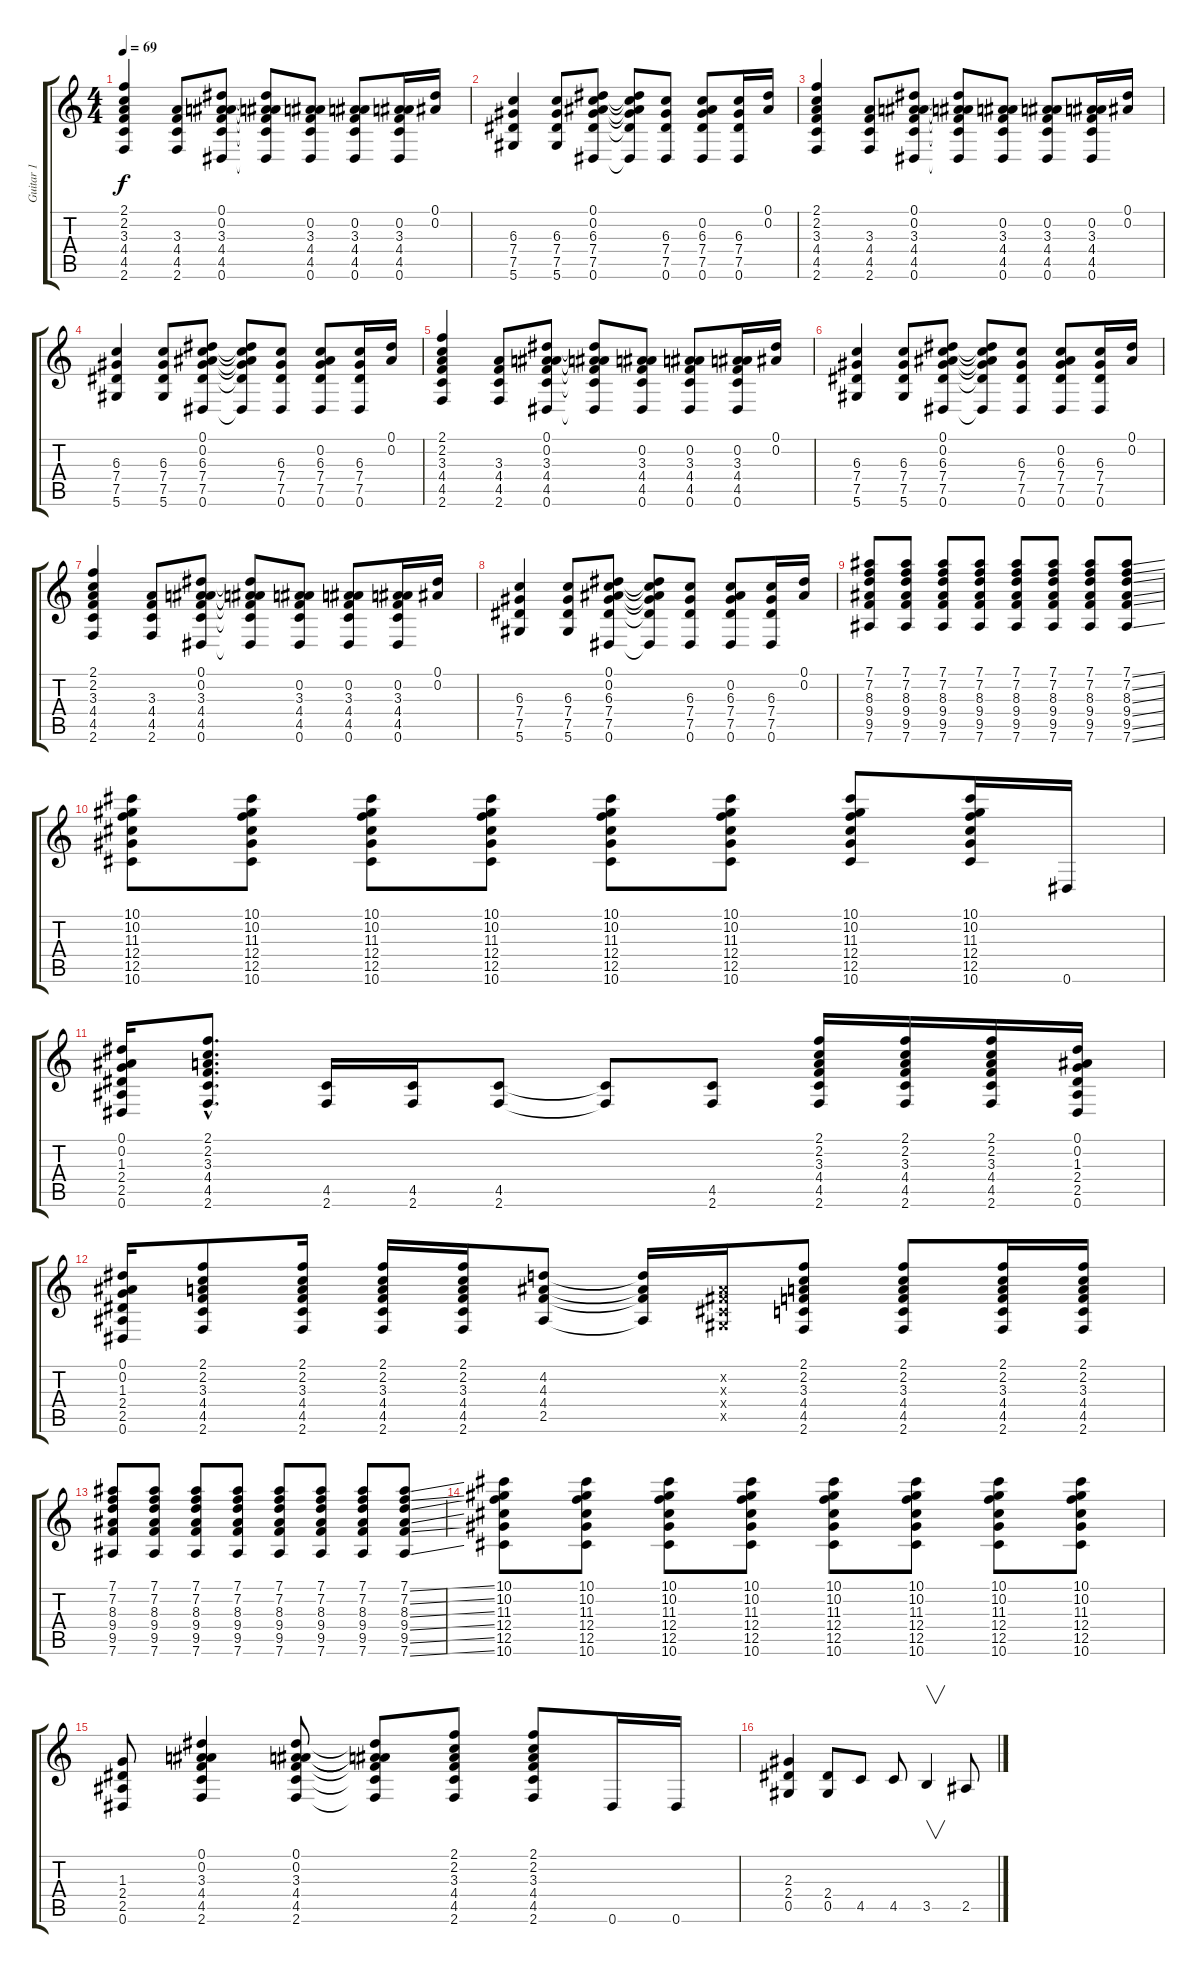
\track ("Guitar 1" "Guitar 1") {instrument acousticguitarsteel}
\staff {score tabs}
\tuning (Eb4 Bb3 Gb3 Db3 Ab2 Eb2) {hide}
\ts (4 4)
\tempo 69
\clef g2
\ks c
(2.1 2.2 3.3 4.4 4.5 2.6).4{dy f} (3.3 4.4 4.5 2.6).8 (0.1 0.2 3.3 4.4 4.5 0.6).8 (0.1{t} 0.2{t} 3.3{t} 4.4{t} 4.5{t} 0.6{t}).8 (0.2 3.3 4.4 4.5 0.6).8 (0.2 3.3 4.4 4.5 0.6).8 (0.2 3.3 4.4 4.5 0.6).16 (0.1 0.2).16 |
(6.3 7.4 7.5 5.6).4 (6.3 7.4 7.5 5.6).8 (0.1 0.2 6.3 7.4 7.5 0.6).8 (0.1{t} 0.2{t} 6.3{t} 7.4{t} 7.5{t} 0.6{t}).8 (6.3 7.4 7.5 0.6).8 (0.2 6.3 7.4 7.5 0.6).8 (6.3 7.4 7.5 0.6).16 (0.1 0.2).16 |
(2.1 2.2 3.3 4.4 4.5 2.6).4 (3.3 4.4 4.5 2.6).8 (0.1 0.2 3.3 4.4 4.5 0.6).8 (0.1{t} 0.2{t} 3.3{t} 4.4{t} 4.5{t} 0.6{t}).8 (0.2 3.3 4.4 4.5 0.6).8 (0.2 3.3 4.4 4.5 0.6).8 (0.2 3.3 4.4 4.5 0.6).16 (0.1 0.2).16 |
(6.3 7.4 7.5 5.6).4 (6.3 7.4 7.5 5.6).8 (0.1 0.2 6.3 7.4 7.5 0.6).8 (0.1{t} 0.2{t} 6.3{t} 7.4{t} 7.5{t} 0.6{t}).8 (6.3 7.4 7.5 0.6).8 (0.2 6.3 7.4 7.5 0.6).8 (6.3 7.4 7.5 0.6).16 (0.1 0.2).16 |
(2.1 2.2 3.3 4.4 4.5 2.6).4 (3.3 4.4 4.5 2.6).8 (0.1 0.2 3.3 4.4 4.5 0.6).8 (0.1{t} 0.2{t} 3.3{t} 4.4{t} 4.5{t} 0.6{t}).8 (0.2 3.3 4.4 4.5 0.6).8 (0.2 3.3 4.4 4.5 0.6).8 (0.2 3.3 4.4 4.5 0.6).16 (0.1 0.2).16 |
(6.3 7.4 7.5 5.6).4 (6.3 7.4 7.5 5.6).8 (0.1 0.2 6.3 7.4 7.5 0.6).8 (0.1{t} 0.2{t} 6.3{t} 7.4{t} 7.5{t} 0.6{t}).8 (6.3 7.4 7.5 0.6).8 (0.2 6.3 7.4 7.5 0.6).8 (6.3 7.4 7.5 0.6).16 (0.1 0.2).16 |
(2.1 2.2 3.3 4.4 4.5 2.6).4 (3.3 4.4 4.5 2.6).8 (0.1 0.2 3.3 4.4 4.5 0.6).8 (0.1{t} 0.2{t} 3.3{t} 4.4{t} 4.5{t} 0.6{t}).8 (0.2 3.3 4.4 4.5 0.6).8 (0.2 3.3 4.4 4.5 0.6).8 (0.2 3.3 4.4 4.5 0.6).16 (0.1 0.2).16 |
(6.3 7.4 7.5 5.6).4 (6.3 7.4 7.5 5.6).8 (0.1 0.2 6.3 7.4 7.5 0.6).8 (0.1{t} 0.2{t} 6.3{t} 7.4{t} 7.5{t} 0.6{t}).8 (6.3 7.4 7.5 0.6).8 (0.2 6.3 7.4 7.5 0.6).8 (6.3 7.4 7.5 0.6).16 (0.1 0.2).16 |
(7.1 7.2 8.3 9.4 9.5 7.6).8 (7.1 7.2 8.3 9.4 9.5 7.6).8 (7.1 7.2 8.3 9.4 9.5 7.6).8 (7.1 7.2 8.3 9.4 9.5 7.6).8 (7.1 7.2 8.3 9.4 9.5 7.6).8 (7.1 7.2 8.3 9.4 9.5 7.6).8 (7.1 7.2 8.3 9.4 9.5 7.6).8 (7.1{ss} 7.2{ss} 8.3{ss} 9.4{ss} 9.5{ss} 7.6{ss}).8 |
(10.1 10.2 11.3 12.4 12.5 10.6).8 (10.1 10.2 11.3 12.4 12.5 10.6).8 (10.1 10.2 11.3 12.4 12.5 10.6).8 (10.1 10.2 11.3 12.4 12.5 10.6).8 (10.1 10.2 11.3 12.4 12.5 10.6).8 (10.1 10.2 11.3 12.4 12.5 10.6).8 (10.1 10.2 11.3 12.4 12.5 10.6).8 (10.1 10.2 11.3 12.4 12.5 10.6).16 0.6.16 |
(0.1 0.2 1.3 2.4 2.5 0.6).16 (2.1{hac} 2.2{hac} 3.3{hac} 4.4{hac} 4.5{hac} 2.6{hac}).8{d} (4.5 2.6).16 (4.5 2.6).16 (4.5 2.6).8 (4.5{t} 2.6{t}).8 (4.5 2.6).8 (2.1 2.2 3.3 4.4 4.5 2.6).16 (2.1 2.2 3.3 4.4 4.5 2.6).16 (2.1 2.2 3.3 4.4 4.5 2.6).16 (0.1 0.2 1.3 2.4 2.5 0.6).16 |
(0.1 0.2 1.3 2.4 2.5 0.6).16 (2.1 2.2 3.3 4.4 4.5 2.6).8 (2.1 2.2 3.3 4.4 4.5 2.6).16 (2.1 2.2 3.3 4.4 4.5 2.6).16 (2.1 2.2 3.3 4.4 4.5 2.6).16 (4.2 4.3 4.4 2.5).8 (4.2{t} 4.3{t} 4.4{t} 2.5{t}).16 (0.2{x} 0.3{x} 0.4{x} 0.5{x}).16 (2.1 2.2 3.3 4.4 4.5 2.6).8 (2.1 2.2 3.3 4.4 4.5 2.6).8 (2.1 2.2 3.3 4.4 4.5 2.6).16 (2.1 2.2 3.3 4.4 4.5 2.6).16 |
(7.1 7.2 8.3 9.4 9.5 7.6).8 (7.1 7.2 8.3 9.4 9.5 7.6).8 (7.1 7.2 8.3 9.4 9.5 7.6).8 (7.1 7.2 8.3 9.4 9.5 7.6).8 (7.1 7.2 8.3 9.4 9.5 7.6).8 (7.1 7.2 8.3 9.4 9.5 7.6).8 (7.1 7.2 8.3 9.4 9.5 7.6).8 (7.1{ss} 7.2{ss} 8.3{ss} 9.4{ss} 9.5{ss} 7.6{ss}).8 |
(10.1 10.2 11.3 12.4 12.5 10.6).8 (10.1 10.2 11.3 12.4 12.5 10.6).8 (10.1 10.2 11.3 12.4 12.5 10.6).8 (10.1 10.2 11.3 12.4 12.5 10.6).8 (10.1 10.2 11.3 12.4 12.5 10.6).8 (10.1 10.2 11.3 12.4 12.5 10.6).8 (10.1 10.2 11.3 12.4 12.5 10.6).8 (10.1 10.2 11.3 12.4 12.5 10.6).8 |
(1.3 2.4 2.5 0.6).8 (0.1 0.2 3.3 4.4 4.5 2.6).4 (0.1 0.2 3.3 4.4 4.5 2.6).8 (0.1{t} 0.2{t} 3.3{t} 4.4{t} 4.5{t} 2.6{t}).8 (2.1 2.2 3.3 4.4 4.5 2.6).8 (2.1 2.2 3.3 4.4 4.5 2.6).8 0.6.16 0.6.16 |
(2.3 2.4 0.5).4 (2.4 0.5).8 4.5.8 4.5.8 3.5.4{v} 2.5.8
